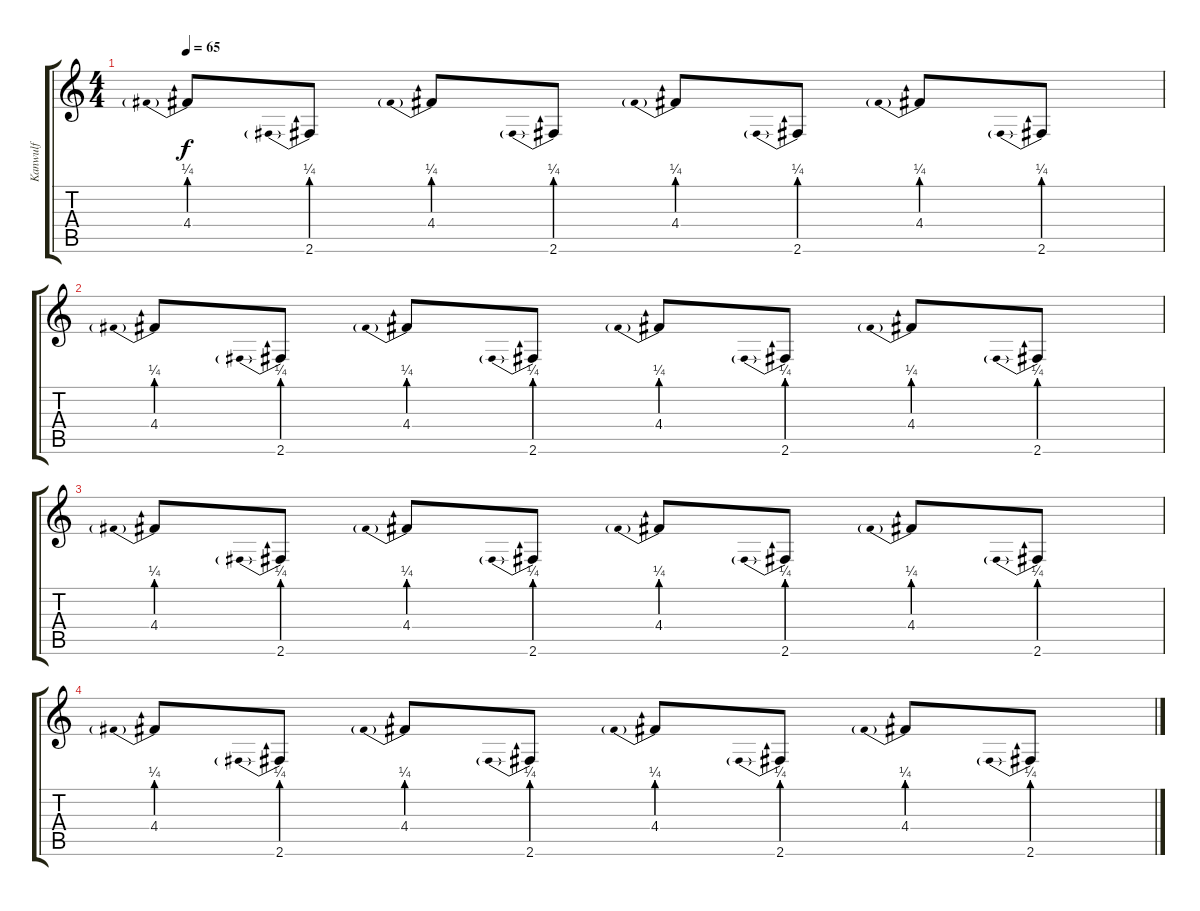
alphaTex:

\track ("Kanwulf" "Kanwulf") {instrument acousticguitarnylon}
\staff {score tabs}
\tuning (E4 B3 G3 D3 A2 E2) {hide}
\ts (4 4)
\tempo 65
\clef g2
\ks c
4.4{be (prebend 0 1 60 1)}.8{dy f} 2.6{be (prebend 0 1 60 1)}.8 4.4{be (prebend 0 1 60 1)}.8 2.6{be (prebend 0 1 60 1)}.8 4.4{be (prebend 0 1 60 1)}.8 2.6{be (prebend 0 1 60 1)}.8 4.4{be (prebend 0 1 60 1)}.8 2.6{be (prebend 0 1 60 1)}.8 |
4.4{be (prebend 0 1 60 1)}.8 2.6{be (prebend 0 1 60 1)}.8 4.4{be (prebend 0 1 60 1)}.8 2.6{be (prebend 0 1 60 1)}.8 4.4{be (prebend 0 1 60 1)}.8 2.6{be (prebend 0 1 60 1)}.8 4.4{be (prebend 0 1 60 1)}.8 2.6{be (prebend 0 1 60 1)}.8 |
4.4{be (prebend 0 1 60 1)}.8 2.6{be (prebend 0 1 60 1)}.8 4.4{be (prebend 0 1 60 1)}.8 2.6{be (prebend 0 1 60 1)}.8 4.4{be (prebend 0 1 60 1)}.8 2.6{be (prebend 0 1 60 1)}.8 4.4{be (prebend 0 1 60 1)}.8 2.6{be (prebend 0 1 60 1)}.8 |
4.4{be (prebend 0 1 60 1)}.8 2.6{be (prebend 0 1 60 1)}.8 4.4{be (prebend 0 1 60 1)}.8 2.6{be (prebend 0 1 60 1)}.8 4.4{be (prebend 0 1 60 1)}.8 2.6{be (prebend 0 1 60 1)}.8 4.4{be (prebend 0 1 60 1)}.8 2.6{be (prebend 0 1 60 1)}.8
